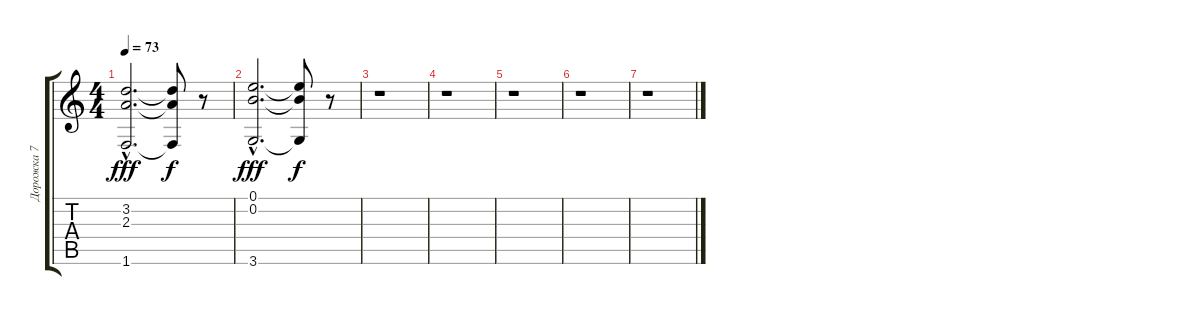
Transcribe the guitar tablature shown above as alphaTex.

\track ("Дорожка 7" "Дорожка 7") {instrument overdrivenguitar}
\staff {score tabs}
\tuning (E4 B3 G3 D3 A2 E2) {hide}
\ts (4 4)
\tempo 73
\clef g2
\ks c
(3.2{hac} 2.3{hac} 1.6{hac}).2{d dy fff} (3.2{t} 2.3{t} 1.6{t}).8{dy f} r.8 |
(0.1{hac} 0.2{hac} 3.6{hac}).2{d dy fff} (0.1{t} 0.2{t} 3.6{t}).8{dy f} r.8 |
r.1 |
r.1 |
r.1 |
r.1 |
r.1
